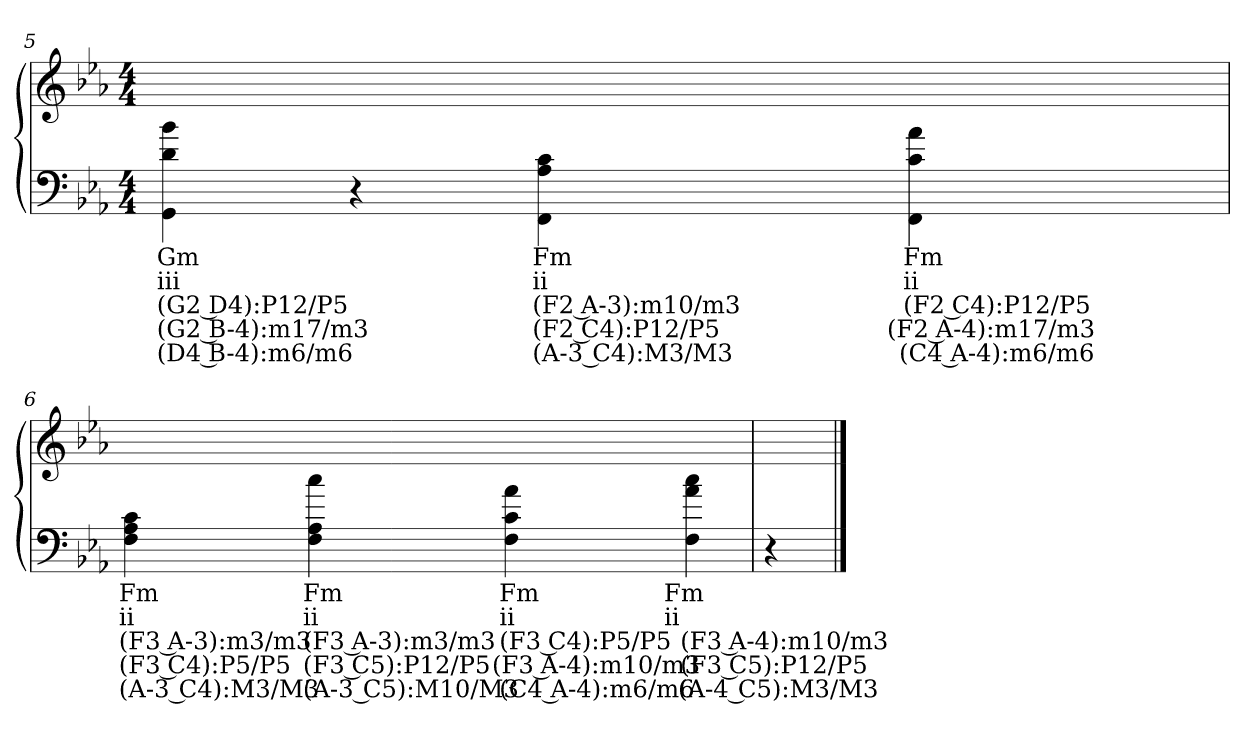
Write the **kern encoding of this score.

**kern	**text	**text	**text	**text	**text	**kern
*part2	*part2	*part2	*part2	*part2	*part2	*part1
*staff2	*staff2	*staff2	*staff2	*staff2	*staff2	*staff1
*clefF4	*	*	*	*	*	*clefG2
*k[b-e-a-]	*	*	*	*	*	*k[b-e-a-]
*E-:	*	*	*	*	*	*E-:
*M4/4	*	*	*	*	*	*M4/4
=5	=5	=5	=5	=5	=5	=5
4GG 4d 4b-	Gm	iii	(G2 D4):P12/P5	(G2 B-4):m17/m3	(D4 B-4):m6/m6	1ryy
4r	.	.	.	.	.	.
4FF 4A- 4c	Fm	ii	(F2 A-3):m10/m3	(F2 C4):P12/P5	(A-3 C4):M3/M3	.
4FF 4c 4a-	Fm	ii	(F2 C4):P12/P5	(F2 A-4):m17/m3	(C4 A-4):m6/m6	.
=6	=6	=6	=6	=6	=6	=6
4F 4A- 4c	Fm	ii	(F3 A-3):m3/m3	(F3 C4):P5/P5	(A-3 C4):M3/M3	1ryy
4F 4A- 4cc	Fm	ii	(F3 A-3):m3/m3	(F3 C5):P12/P5	(A-3 C5):M10/M3	.
4F 4c 4a-	Fm	ii	(F3 C4):P5/P5	(F3 A-4):m10/m3	(C4 A-4):m6/m6	.
4F 4a- 4cc	Fm	ii	(F3 A-4):m10/m3	(F3 C5):P12/P5	(A-4 C5):M3/M3	.
=7	=7	=7	=7	=7	=7	=7
4r	.	.	.	.	.	4ryy
==	==	==	==	==	==	==
*-	*-	*-	*-	*-	*-	*-
